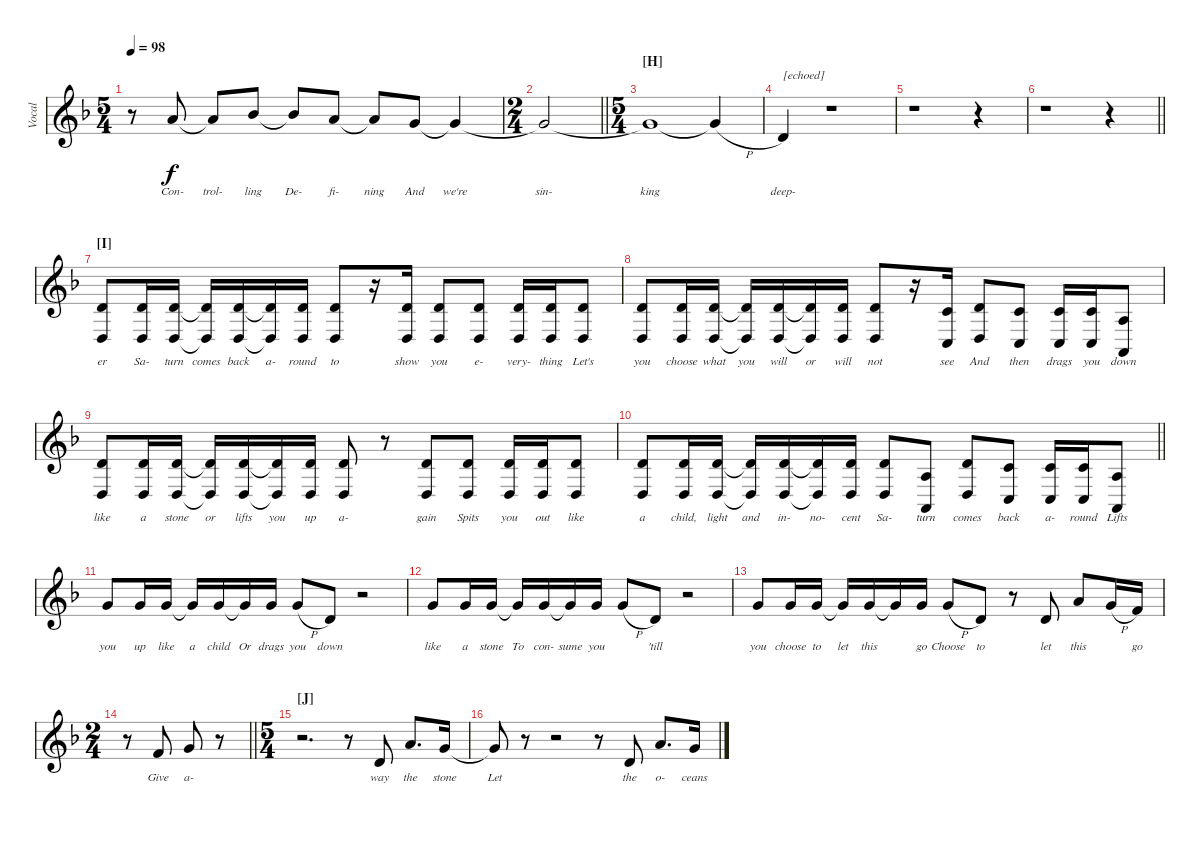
\track ("Vocal" "Vocal") {instrument lead2sawtooth}
\staff {score}
\tuning (E4 B3 G3 D3 A2 E2) {hide}
\ts (5 4)
\tempo 98
\clef g2
\ks dminor
r.8{dy f} 10.2.8{lyrics (0 "Con-") lyrics (1 "") lyrics (2 "") lyrics (3 "") lyrics (4 "")} 10.2{t}.8{lyrics (0 "trol-") lyrics (1 "") lyrics (2 "") lyrics (3 "") lyrics (4 "")} 11.2.8{lyrics (0 "ling") lyrics (1 "") lyrics (2 "") lyrics (3 "") lyrics (4 "")} 11.2{t}.8{lyrics (0 "De-") lyrics (1 "") lyrics (2 "") lyrics (3 "") lyrics (4 "")} 10.2.8{lyrics (0 "fi-") lyrics (1 "") lyrics (2 "") lyrics (3 "") lyrics (4 "")} 10.2{t}.8{lyrics (0 "ning") lyrics (1 "") lyrics (2 "") lyrics (3 "") lyrics (4 "")} 8.2.8{lyrics (0 "And") lyrics (1 "") lyrics (2 "") lyrics (3 "") lyrics (4 "")} 8.2{t}.4{lyrics (0 "we're") lyrics (1 "") lyrics (2 "") lyrics (3 "") lyrics (4 "")} |
\ts (2 4)
\barLineRight lightlight
8.2{t}.2{lyrics (0 "sin-") lyrics (1 "") lyrics (2 "") lyrics (3 "") lyrics (4 "")} |
\ts (5 4)
\section ("" "[H]")
8.2{t}.1{lyrics (0 "king") lyrics (1 "") lyrics (2 "") lyrics (3 "") lyrics (4 "")} 8.2{h t}.4{lyrics (0 "") lyrics (1 "") lyrics (2 "") lyrics (3 "") lyrics (4 "")} |
3.2.4{txt "[echoed]" lyrics (0 "deep-") lyrics (1 "") lyrics (2 "") lyrics (3 "") lyrics (4 "")} r.1 |
r.1 r.4 |
\barLineRight lightlight
r.1 r.4 |
\section ("" "[I]")
(3.2 5.5).8{lyrics (0 "er") lyrics (1 "") lyrics (2 "") lyrics (3 "") lyrics (4 "")} (3.2 5.5).16{lyrics (0 "Sa-") lyrics (1 "") lyrics (2 "") lyrics (3 "") lyrics (4 "")} (3.2 5.5).16{lyrics (0 "turn") lyrics (1 "") lyrics (2 "") lyrics (3 "") lyrics (4 "")} (3.2{t} 5.5{t}).16{lyrics (0 "comes") lyrics (1 "") lyrics (2 "") lyrics (3 "") lyrics (4 "")} (3.2 5.5).16{lyrics (0 "back") lyrics (1 "") lyrics (2 "") lyrics (3 "") lyrics (4 "")} (3.2{t} 5.5{t}).16{lyrics (0 "a-") lyrics (1 "") lyrics (2 "") lyrics (3 "") lyrics (4 "")} (3.2 5.5).16{lyrics (0 "round") lyrics (1 "") lyrics (2 "") lyrics (3 "") lyrics (4 "")} (3.2 5.5).8{lyrics (0 "to") lyrics (1 "") lyrics (2 "") lyrics (3 "") lyrics (4 "")} r.16 (3.2 5.5).16{lyrics (0 "show") lyrics (1 "") lyrics (2 "") lyrics (3 "") lyrics (4 "")} (3.2 5.5).8{lyrics (0 "you") lyrics (1 "") lyrics (2 "") lyrics (3 "") lyrics (4 "")} (3.2 5.5).8{lyrics (0 "e-") lyrics (1 "") lyrics (2 "") lyrics (3 "") lyrics (4 "")} (3.2 5.5).16{lyrics (0 "very-") lyrics (1 "") lyrics (2 "") lyrics (3 "") lyrics (4 "")} (3.2 5.5).16{lyrics (0 "thing") lyrics (1 "") lyrics (2 "") lyrics (3 "") lyrics (4 "")} (3.2 5.5).8{lyrics (0 "Let's") lyrics (1 "") lyrics (2 "") lyrics (3 "") lyrics (4 "")} |
(3.2 5.5).8{lyrics (0 "you") lyrics (1 "") lyrics (2 "") lyrics (3 "") lyrics (4 "")} (3.2 5.5).16{lyrics (0 "choose") lyrics (1 "") lyrics (2 "") lyrics (3 "") lyrics (4 "")} (3.2 5.5).16{lyrics (0 "what") lyrics (1 "") lyrics (2 "") lyrics (3 "") lyrics (4 "")} (3.2{t} 5.5{t}).16{lyrics (0 "you") lyrics (1 "") lyrics (2 "") lyrics (3 "") lyrics (4 "")} (3.2 5.5).16{lyrics (0 "will") lyrics (1 "") lyrics (2 "") lyrics (3 "") lyrics (4 "")} (3.2{t} 5.5{t}).16{lyrics (0 "or") lyrics (1 "") lyrics (2 "") lyrics (3 "") lyrics (4 "")} (3.2 5.5).16{lyrics (0 "will") lyrics (1 "") lyrics (2 "") lyrics (3 "") lyrics (4 "")} (3.2 5.5).8{lyrics (0 "not") lyrics (1 "") lyrics (2 "") lyrics (3 "") lyrics (4 "")} r.16 (1.2 3.5).16{lyrics (0 "see") lyrics (1 "") lyrics (2 "") lyrics (3 "") lyrics (4 "")} (3.2 5.5).8{lyrics (0 "And") lyrics (1 "") lyrics (2 "") lyrics (3 "") lyrics (4 "")} (1.2 3.5).8{lyrics (0 "then") lyrics (1 "") lyrics (2 "") lyrics (3 "") lyrics (4 "")} (1.2 3.5).16{lyrics (0 "drags") lyrics (1 "") lyrics (2 "") lyrics (3 "") lyrics (4 "")} (1.2 3.5).16{lyrics (0 "you") lyrics (1 "") lyrics (2 "") lyrics (3 "") lyrics (4 "")} (2.3 5.6).8{lyrics (0 "down") lyrics (1 "") lyrics (2 "") lyrics (3 "") lyrics (4 "")} |
(3.2 5.5).8{lyrics (0 "like") lyrics (1 "") lyrics (2 "") lyrics (3 "") lyrics (4 "")} (3.2 5.5).16{lyrics (0 "a") lyrics (1 "") lyrics (2 "") lyrics (3 "") lyrics (4 "")} (3.2 5.5).16{lyrics (0 "stone") lyrics (1 "") lyrics (2 "") lyrics (3 "") lyrics (4 "")} (3.2{t} 5.5{t}).16{lyrics (0 "or") lyrics (1 "") lyrics (2 "") lyrics (3 "") lyrics (4 "")} (3.2 5.5).16{lyrics (0 "lifts") lyrics (1 "") lyrics (2 "") lyrics (3 "") lyrics (4 "")} (3.2{t} 5.5{t}).16{lyrics (0 "you") lyrics (1 "") lyrics (2 "") lyrics (3 "") lyrics (4 "")} (3.2 5.5).16{lyrics (0 "up") lyrics (1 "") lyrics (2 "") lyrics (3 "") lyrics (4 "")} (3.2 5.5).8{lyrics (0 "a-") lyrics (1 "") lyrics (2 "") lyrics (3 "") lyrics (4 "")} r.8 (3.2 5.5).8{lyrics (0 "gain") lyrics (1 "") lyrics (2 "") lyrics (3 "") lyrics (4 "")} (3.2 5.5).8{lyrics (0 "Spits") lyrics (1 "") lyrics (2 "") lyrics (3 "") lyrics (4 "")} (3.2 5.5).16{lyrics (0 "you") lyrics (1 "") lyrics (2 "") lyrics (3 "") lyrics (4 "")} (3.2 5.5).16{lyrics (0 "out") lyrics (1 "") lyrics (2 "") lyrics (3 "") lyrics (4 "")} (3.2 5.5).8{lyrics (0 "like") lyrics (1 "") lyrics (2 "") lyrics (3 "") lyrics (4 "")} |
\barLineRight lightlight
(3.2 5.5).8{lyrics (0 "a") lyrics (1 "") lyrics (2 "") lyrics (3 "") lyrics (4 "")} (3.2 5.5).16{lyrics (0 "child,") lyrics (1 "") lyrics (2 "") lyrics (3 "") lyrics (4 "")} (3.2 5.5).16{lyrics (0 "light") lyrics (1 "") lyrics (2 "") lyrics (3 "") lyrics (4 "")} (3.2{t} 5.5{t}).16{lyrics (0 "and") lyrics (1 "") lyrics (2 "") lyrics (3 "") lyrics (4 "")} (3.2 5.5).16{lyrics (0 "in-") lyrics (1 "") lyrics (2 "") lyrics (3 "") lyrics (4 "")} (3.2{t} 5.5{t}).16{lyrics (0 "no-") lyrics (1 "") lyrics (2 "") lyrics (3 "") lyrics (4 "")} (3.2 5.5).16{lyrics (0 "cent") lyrics (1 "") lyrics (2 "") lyrics (3 "") lyrics (4 "")} (3.2 5.5).8{lyrics (0 "Sa-") lyrics (1 "") lyrics (2 "") lyrics (3 "") lyrics (4 "")} (2.3 5.6).8{lyrics (0 "turn") lyrics (1 "") lyrics (2 "") lyrics (3 "") lyrics (4 "")} (3.2 5.5).8{lyrics (0 "comes") lyrics (1 "") lyrics (2 "") lyrics (3 "") lyrics (4 "")} (1.2 3.5).8{lyrics (0 "back") lyrics (1 "") lyrics (2 "") lyrics (3 "") lyrics (4 "")} (1.2 3.5).16{lyrics (0 "a-") lyrics (1 "") lyrics (2 "") lyrics (3 "") lyrics (4 "")} (1.2 3.5).16{lyrics (0 "round") lyrics (1 "") lyrics (2 "") lyrics (3 "") lyrics (4 "")} (2.3 5.6).8{lyrics (0 "Lifts") lyrics (1 "") lyrics (2 "") lyrics (3 "") lyrics (4 "")} |
8.2.8{lyrics (0 "you") lyrics (1 "") lyrics (2 "") lyrics (3 "") lyrics (4 "")} 8.2.16{lyrics (0 "up") lyrics (1 "") lyrics (2 "") lyrics (3 "") lyrics (4 "")} 8.2.16{lyrics (0 "like") lyrics (1 "") lyrics (2 "") lyrics (3 "") lyrics (4 "")} 8.2{t}.16{lyrics (0 "a") lyrics (1 "") lyrics (2 "") lyrics (3 "") lyrics (4 "")} 8.2.16{lyrics (0 "child") lyrics (1 "") lyrics (2 "") lyrics (3 "") lyrics (4 "")} 8.2{t}.16{lyrics (0 "Or") lyrics (1 "") lyrics (2 "") lyrics (3 "") lyrics (4 "")} 8.2.16{lyrics (0 "drags") lyrics (1 "") lyrics (2 "") lyrics (3 "") lyrics (4 "")} 8.2{h}.8{lyrics (0 "you") lyrics (1 "") lyrics (2 "") lyrics (3 "") lyrics (4 "")} 3.2.8{lyrics (0 "down") lyrics (1 "") lyrics (2 "") lyrics (3 "") lyrics (4 "")} r.2 |
8.2.8{lyrics (0 "like") lyrics (1 "") lyrics (2 "") lyrics (3 "") lyrics (4 "")} 8.2.16{lyrics (0 "a") lyrics (1 "") lyrics (2 "") lyrics (3 "") lyrics (4 "")} 8.2.16{lyrics (0 "stone") lyrics (1 "") lyrics (2 "") lyrics (3 "") lyrics (4 "")} 8.2{t}.16{lyrics (0 "To") lyrics (1 "") lyrics (2 "") lyrics (3 "") lyrics (4 "")} 8.2.16{lyrics (0 "con-") lyrics (1 "") lyrics (2 "") lyrics (3 "") lyrics (4 "")} 8.2{t}.16{lyrics (0 "sume") lyrics (1 "") lyrics (2 "") lyrics (3 "") lyrics (4 "")} 8.2.16{lyrics (0 "you") lyrics (1 "") lyrics (2 "") lyrics (3 "") lyrics (4 "")} 8.2{h}.8{lyrics (0 "") lyrics (1 "") lyrics (2 "") lyrics (3 "") lyrics (4 "")} 3.2.8{lyrics (0 "'till") lyrics (1 "") lyrics (2 "") lyrics (3 "") lyrics (4 "")} r.2 |
8.2.8{lyrics (0 "you") lyrics (1 "") lyrics (2 "") lyrics (3 "") lyrics (4 "")} 8.2.16{lyrics (0 "choose") lyrics (1 "") lyrics (2 "") lyrics (3 "") lyrics (4 "")} 8.2.16{lyrics (0 "to") lyrics (1 "") lyrics (2 "") lyrics (3 "") lyrics (4 "")} 8.2{t}.16{lyrics (0 "let") lyrics (1 "") lyrics (2 "") lyrics (3 "") lyrics (4 "")} 8.2.16{lyrics (0 "this") lyrics (1 "") lyrics (2 "") lyrics (3 "") lyrics (4 "")} 8.2{t}.16{lyrics (0 "") lyrics (1 "") lyrics (2 "") lyrics (3 "") lyrics (4 "")} 8.2.16{lyrics (0 "go") lyrics (1 "") lyrics (2 "") lyrics (3 "") lyrics (4 "")} 8.2{h}.8{lyrics (0 "Choose") lyrics (1 "") lyrics (2 "") lyrics (3 "") lyrics (4 "")} 3.2.8{lyrics (0 "to") lyrics (1 "") lyrics (2 "") lyrics (3 "") lyrics (4 "")} r.8 3.2.8{lyrics (0 "let") lyrics (1 "") lyrics (2 "") lyrics (3 "") lyrics (4 "")} 5.1.8{lyrics (0 "this") lyrics (1 "") lyrics (2 "") lyrics (3 "") lyrics (4 "")} 3.1{h}.16{lyrics (0 "") lyrics (1 "") lyrics (2 "") lyrics (3 "") lyrics (4 "")} 1.1.16{lyrics (0 "go") lyrics (1 "") lyrics (2 "") lyrics (3 "") lyrics (4 "")} |
\ts (2 4)
\barLineRight lightlight
r.8 1.1.8{lyrics (0 "Give") lyrics (1 "") lyrics (2 "") lyrics (3 "") lyrics (4 "")} 3.1.8{lyrics (0 "a-") lyrics (1 "") lyrics (2 "") lyrics (3 "") lyrics (4 "")} r.8 |
\ts (5 4)
\section ("" "[J]")
r.2{d} r.8 3.2.8{lyrics (0 "way") lyrics (1 "") lyrics (2 "") lyrics (3 "") lyrics (4 "")} 5.1.8{d lyrics (0 "the") lyrics (1 "") lyrics (2 "") lyrics (3 "") lyrics (4 "")} 3.1.16{lyrics (0 "stone") lyrics (1 "") lyrics (2 "") lyrics (3 "") lyrics (4 "")} |
3.1{t}.8{lyrics (0 "Let") lyrics (1 "") lyrics (2 "") lyrics (3 "") lyrics (4 "")} r.8 r.2 r.8 3.2.8{lyrics (0 "the") lyrics (1 "") lyrics (2 "") lyrics (3 "") lyrics (4 "")} 5.1.8{d lyrics (0 "o-") lyrics (1 "") lyrics (2 "") lyrics (3 "") lyrics (4 "")} 3.1{h}.16{lyrics (0 "ceans") lyrics (1 "") lyrics (2 "") lyrics (3 "") lyrics (4 "")}
